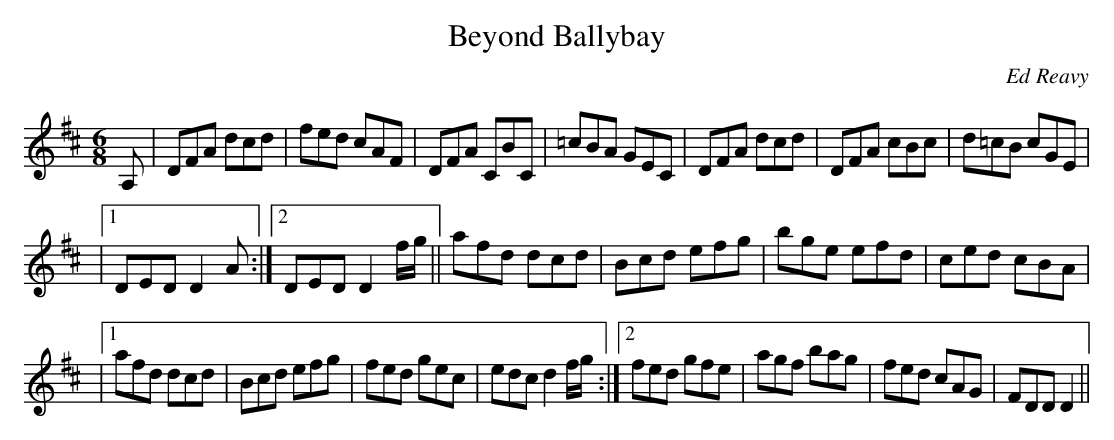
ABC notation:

X:1
T:Beyond Ballybay
C:Ed Reavy
M:6/8
L:1/8
K:D
A, \
| DFA dcd | fed cAF | DFA CBC | =cBA GEC \
| DFA dcd | DFA cBc | d=cB cGE |
|1 DED D2 A :|2 DED D2 f/2/g/2 || afd dcd \
| Bcd efg | bge efd | ced cBA |
|1 afd dcd | Bcd efg | fed gec | edc d2 f/2g/2 \
:|2 fed gfe | agf bag | fed cAG | FDD D2 ||
